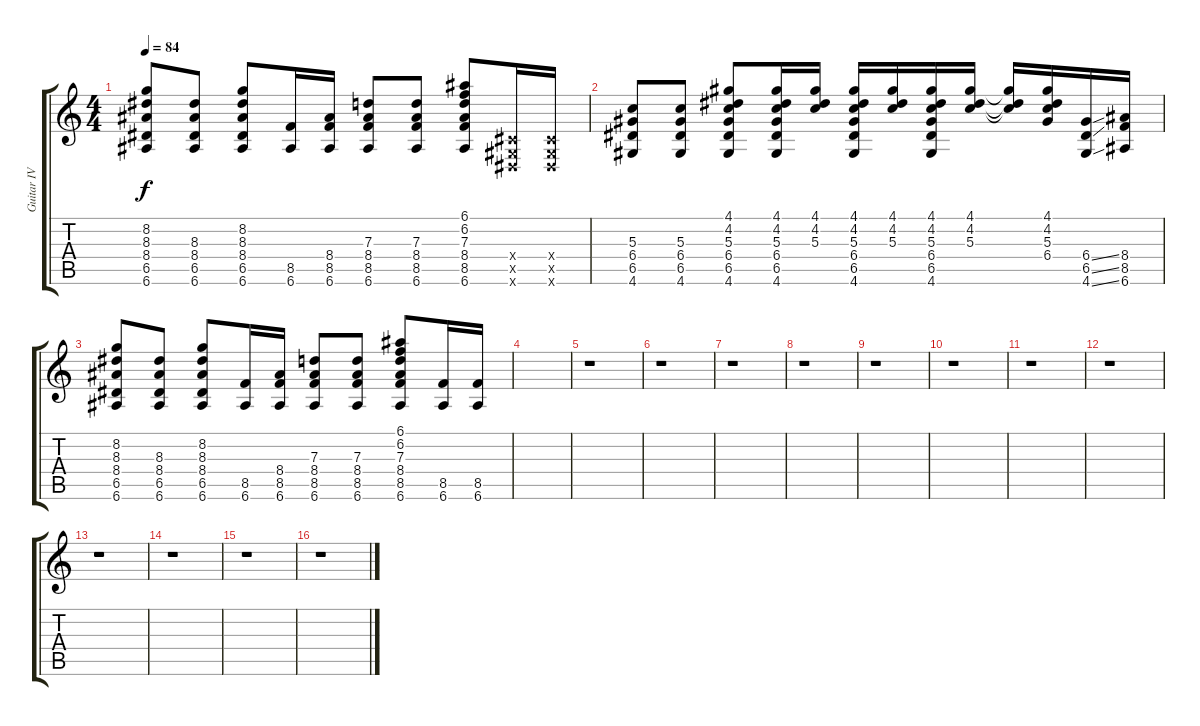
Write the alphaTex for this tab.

\track ("Guitar IV" "Guitar IV") {instrument overdrivenguitar}
\staff {score tabs}
\tuning (E4 B3 G3 D3 A2 E2) {hide}
\ts (4 4)
\tempo 84
\clef g2
\ks c
(8.2 8.3 8.4 6.5 6.6).8{dy f} (8.3 8.4 6.5 6.6).8 (8.2 8.3 8.4 6.5 6.6).8 (8.5 6.6).16 (8.4 8.5 6.6).16 (7.3 8.4 8.5 6.6).8 (7.3 8.4 8.5 6.6).8 (6.1 6.2 7.3 8.4 8.5 6.6).8 (-1.4{x} -1.5{x} -1.6{x}).16 (-1.4{x} -1.5{x} -1.6{x}).16 |
(5.3 6.4 6.5 4.6).8 (5.3 6.4 6.5 4.6).8 (4.1 4.2 5.3 6.4 6.5 4.6).8 (4.1 4.2 5.3 6.4 6.5 4.6).16 (4.1 4.2 5.3).16 (4.1 4.2 5.3 6.4 6.5 4.6).16 (4.1 4.2 5.3).16 (4.1 4.2 5.3 6.4 6.5 4.6).16 (4.1 4.2 5.3).16 (4.1{t} 4.2{t} 5.3{t}).16 (4.1 4.2 5.3 6.4).16 (6.4{ss} 6.5{ss} 4.6{ss}).16 (8.4 8.5 6.6).16 |
(8.2 8.3 8.4 6.5 6.6).8 (8.3 8.4 6.5 6.6).8 (8.2 8.3 8.4 6.5 6.6).8 (8.5 6.6).16 (8.4 8.5 6.6).16 (7.3 8.4 8.5 6.6).8 (7.3 8.4 8.5 6.6).8 (6.1 6.2 7.3 8.4 8.5 6.6).8 (8.5 6.6).16 (8.5 6.6).16 |
|
r.1 |
r.1 |
r.1 |
r.1 |
r.1 |
r.1 |
r.1 |
r.1 |
r.1 |
r.1 |
r.1 |
r.1
